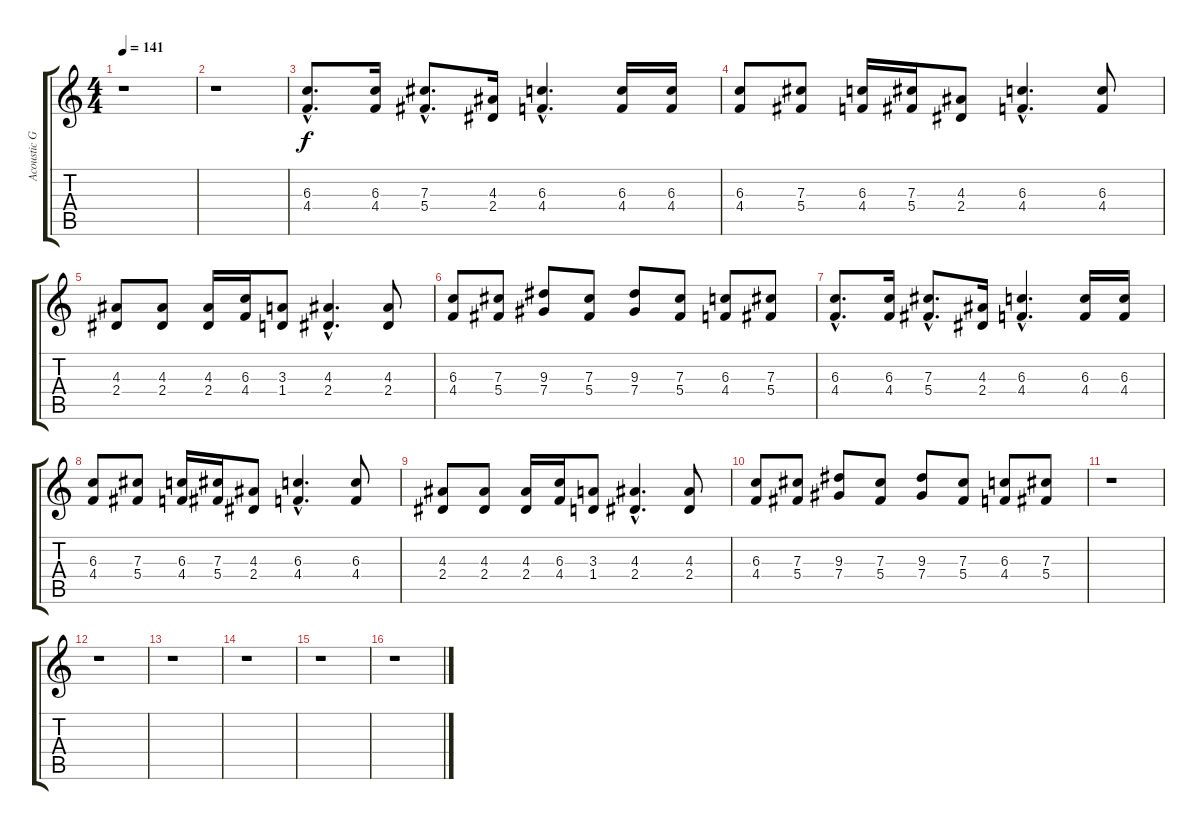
\track ("Acoustic Guitar" "Acoustic G") {instrument electricguitarjazz}
\staff {score tabs}
\tuning (Eb4 Bb3 Gb3 Db3 Ab2 Eb2) {hide}
\ts (4 4)
\tempo 141
\clef g2
\ks c
r.1{dy f} |
r.1 |
(6.3{hac} 4.4{hac}).8{d} (6.3 4.4).16 (7.3{hac} 5.4{hac}).8{d} (4.3 2.4).16 (6.3{hac} 4.4{hac}).4{d} (6.3 4.4).16 (6.3 4.4).16 |
(6.3 4.4).8 (7.3 5.4).8 (6.3 4.4).16 (7.3 5.4).16 (4.3 2.4).8 (6.3{hac} 4.4{hac}).4{d} (6.3 4.4).8 |
(4.3 2.4).8 (4.3 2.4).8 (4.3 2.4).16 (6.3 4.4).16 (3.3 1.4).8 (4.3{hac} 2.4{hac}).4{d} (4.3 2.4).8 |
(6.3 4.4).8 (7.3 5.4).8 (9.3 7.4).8 (7.3 5.4).8 (9.3 7.4).8 (7.3 5.4).8 (6.3 4.4).8 (7.3 5.4).8 |
(6.3{hac} 4.4{hac}).8{d} (6.3 4.4).16 (7.3{hac} 5.4{hac}).8{d} (4.3 2.4).16 (6.3{hac} 4.4{hac}).4{d} (6.3 4.4).16 (6.3 4.4).16 |
(6.3 4.4).8 (7.3 5.4).8 (6.3 4.4).16 (7.3 5.4).16 (4.3 2.4).8 (6.3{hac} 4.4{hac}).4{d} (6.3 4.4).8 |
(4.3 2.4).8 (4.3 2.4).8 (4.3 2.4).16 (6.3 4.4).16 (3.3 1.4).8 (4.3{hac} 2.4{hac}).4{d} (4.3 2.4).8 |
(6.3 4.4).8 (7.3 5.4).8 (9.3 7.4).8 (7.3 5.4).8 (9.3 7.4).8 (7.3 5.4).8 (6.3 4.4).8 (7.3 5.4).8 |
r.1 |
r.1 |
r.1 |
r.1 |
r.1 |
r.1
